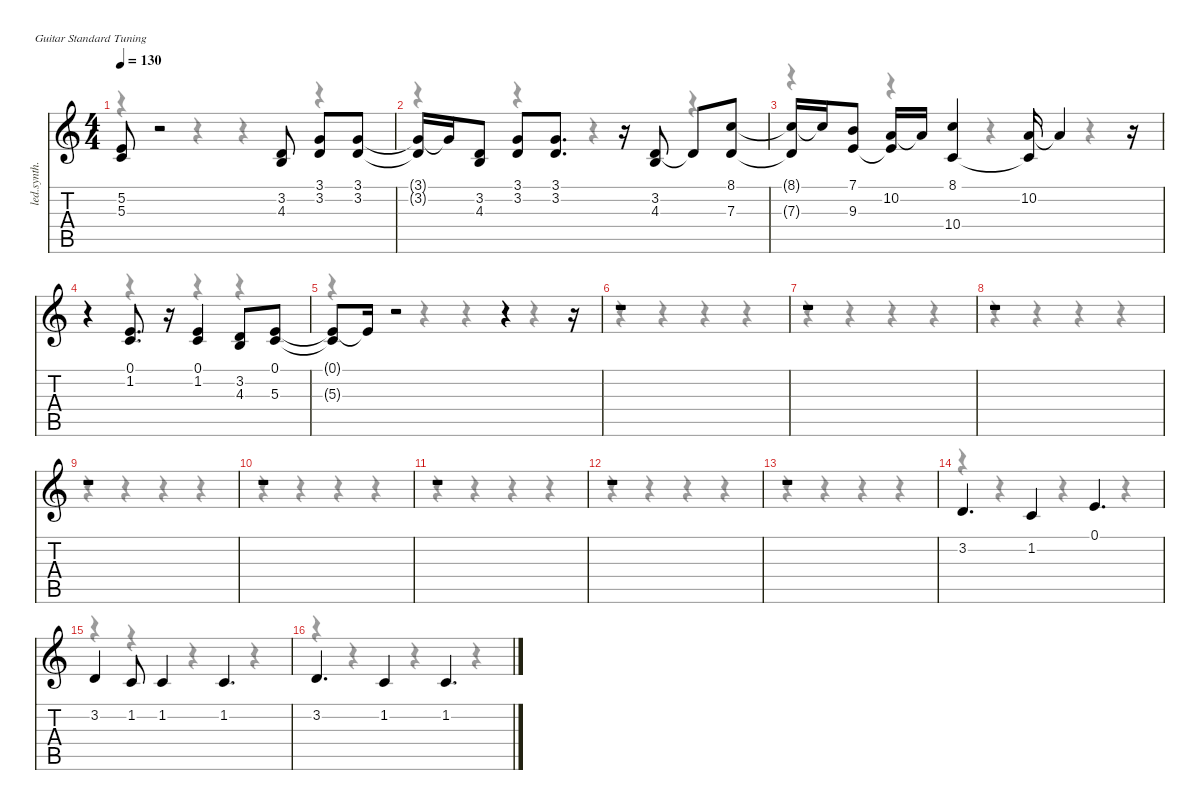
\defaultSystemsLayout 4
\hideDynamics
\bracketExtendMode nobrackets
\track ("Vocal" "led.synth.") {instrument lead6voice}
\staff {score tabs}
\tuning (E4 B3 G3 D3 A2 E2)
\voice
\ts (4 4)
\tempo 130
\clef g2
\ks c
(5.2 5.3{t}).8{dy fff beam Up} r.2{beam Up} (3.2 4.3).8{beam Up} (3.1 3.2).8{beam Up} (3.1 3.2).8{beam Up} |
(3.1{t} 3.2{t}).16{beam Up} 3.1{t}.16{beam Up} (3.2 4.3).8{beam Up} (3.1 3.2).8{beam Up} (3.1 3.2).8{d beam Up} r.16{beam Up} (3.2 4.3).8{beam Up} 3.2{t}.8{beam Up} (8.1 7.3).8{beam Up} |
(8.1{t} 7.3{t}).16{beam Up} 8.1{t}.16{beam Up} (7.1 9.3).8{beam Up} (10.2 9.3{t}).16{beam Up} 10.2{t}.16{beam Up} (8.1 10.4).4{beam Up} (10.2 10.4{t}).16{beam Up} 10.2{t}.4{beam Up} r.16{beam Up} |
r.4{beam Up} (0.1 1.2).8{d beam Up} r.16{beam Up} (0.1 1.2).4{beam Up} (3.2 4.3).8{beam Up} (0.1 5.3).8{beam Up} |
(0.1{t} 5.3{t}).8{beam Up} 0.1{t}.16{beam Up} r.2{beam Up} r.4{beam Up} r.16{beam Up} |
r.1{beam Up} |
r.1{beam Up} |
r.1{beam Up} |
r.1{beam Up} |
r.1{beam Up} |
r.1{beam Up} |
r.1{beam Up} |
r.1{beam Up} |
3.2.4{d beam Up} 1.2.4{beam Up} 0.1.4{d beam Up} |
3.2.4{beam Up} 1.2.8{beam Up} 1.2.4{beam Up} 1.2.4{d beam Up} |
3.2.4{d beam Up} 1.2.4{beam Up} 1.2.4{d beam Up}
\voice
\clef g2
\ottava regular
\simile none
\ks c
r.4{dy mf beam Down} r.4{beam Down} r.4{beam Down} r.4{beam Down} |
r.4{beam Down} r.4{beam Down} r.4{beam Down} r.4{beam Down} |
r.4{beam Down} r.4{beam Down} r.4{beam Down} r.4{beam Down} |
r.4{beam Down} r.4{beam Down} r.4{beam Down} r.4{beam Down} |
r.4{beam Down} r.4{beam Down} r.4{beam Down} r.4{beam Down} |
r.4{beam Down} r.4{beam Down} r.4{beam Down} r.4{beam Down} |
r.4{beam Down} r.4{beam Down} r.4{beam Down} r.4{beam Down} |
r.4{beam Down} r.4{beam Down} r.4{beam Down} r.4{beam Down} |
r.4{beam Down} r.4{beam Down} r.4{beam Down} r.4{beam Down} |
r.4{beam Down} r.4{beam Down} r.4{beam Down} r.4{beam Down} |
r.4{beam Down} r.4{beam Down} r.4{beam Down} r.4{beam Down} |
r.4{beam Down} r.4{beam Down} r.4{beam Down} r.4{beam Down} |
r.4{beam Down} r.4{beam Down} r.4{beam Down} r.4{beam Down} |
r.4{beam Down} r.4{beam Down} r.4{beam Down} r.4{beam Down} |
r.4{beam Down} r.4{beam Down} r.4{beam Down} r.4{beam Down} |
r.4{beam Down} r.4{beam Down} r.4{beam Down} r.4{beam Down}
